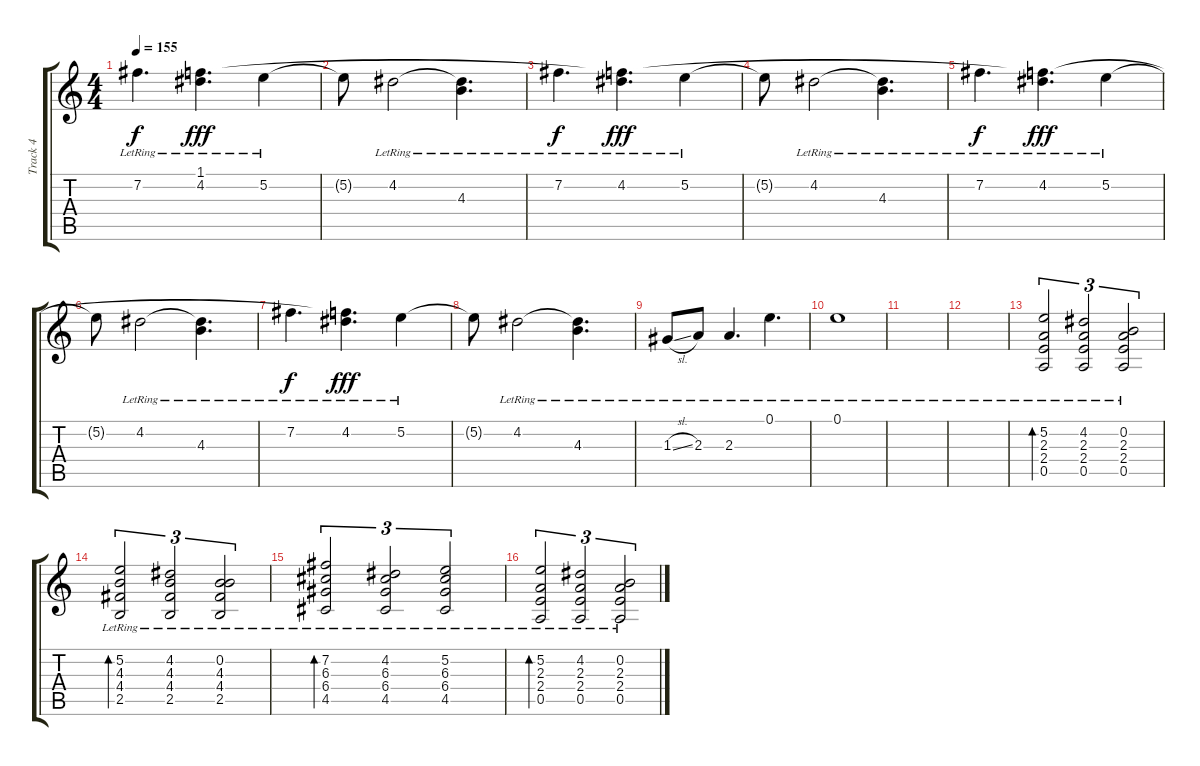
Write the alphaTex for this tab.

\track ("Track 4" "Track 4") {instrument overdrivenguitar}
\staff {score tabs}
\tuning (E4 B3 G3 D3 A2 E2) {hide}
\ts (4 4)
\tempo 155
\clef g2
\ks c
7.2{lr}.4{d dy f} (1.1{t} 4.2{lr}).4{d dy fff} 5.2{lr}.4 |
5.2{t}.8 4.2{lr}.2 (4.2{t} 4.3{lr}).4{d} |
7.2{lr}.4{d dy f} (1.1{t} 4.2{lr}).4{d dy fff} 5.2{lr}.4 |
5.2{t}.8 4.2{lr}.2 (4.2{t} 4.3{lr}).4{d} |
7.2{lr}.4{d dy f} (1.1{t} 4.2{lr}).4{d dy fff} 5.2{lr}.4 |
5.2{t}.8 4.2{lr}.2 (4.2{t} 4.3{lr}).4{d} |
7.2{lr}.4{d dy f} (1.1{t} 4.2{lr}).4{d dy fff} 5.2{lr}.4 |
5.2{t}.8 4.2{lr}.2 (4.2{t} 4.3{lr}).4{d} |
1.3{sl lr}.8 2.3{lr}.8 2.3{lr}.4{d} 0.1{lr}.4{d} |
0.1{lr}.1 |
|
|
(5.2{lr} 2.3{lr} 2.4{lr} 0.5{lr}).2{tu (3 2) bd 120} (4.2{lr} 2.3{lr} 2.4{lr} 0.5{lr}).2{tu (3 2)} (0.2{lr} 2.3{lr} 2.4{lr} 0.5{lr}).2{tu (3 2)} |
(5.2{lr} 4.3{lr} 4.4{lr} 2.5{lr}).2{tu (3 2) bd 120} (4.2{lr} 4.3{lr} 4.4{lr} 2.5{lr}).2{tu (3 2)} (0.2{lr} 4.3{lr} 4.4{lr} 2.5{lr}).2{tu (3 2)} |
(7.2{lr} 6.3{lr} 6.4{lr} 4.5{lr}).2{tu (3 2) bd 120} (4.2{lr} 6.3{lr} 6.4{lr} 4.5{lr}).2{tu (3 2)} (5.2{lr} 6.3{lr} 6.4{lr} 4.5{lr}).2{tu (3 2)} |
(5.2{lr} 2.3{lr} 2.4{lr} 0.5{lr}).2{tu (3 2) bd 120} (4.2{lr} 2.3{lr} 2.4{lr} 0.5{lr}).2{tu (3 2)} (0.2{lr} 2.3{lr} 2.4{lr} 0.5{lr}).2{tu (3 2)}
